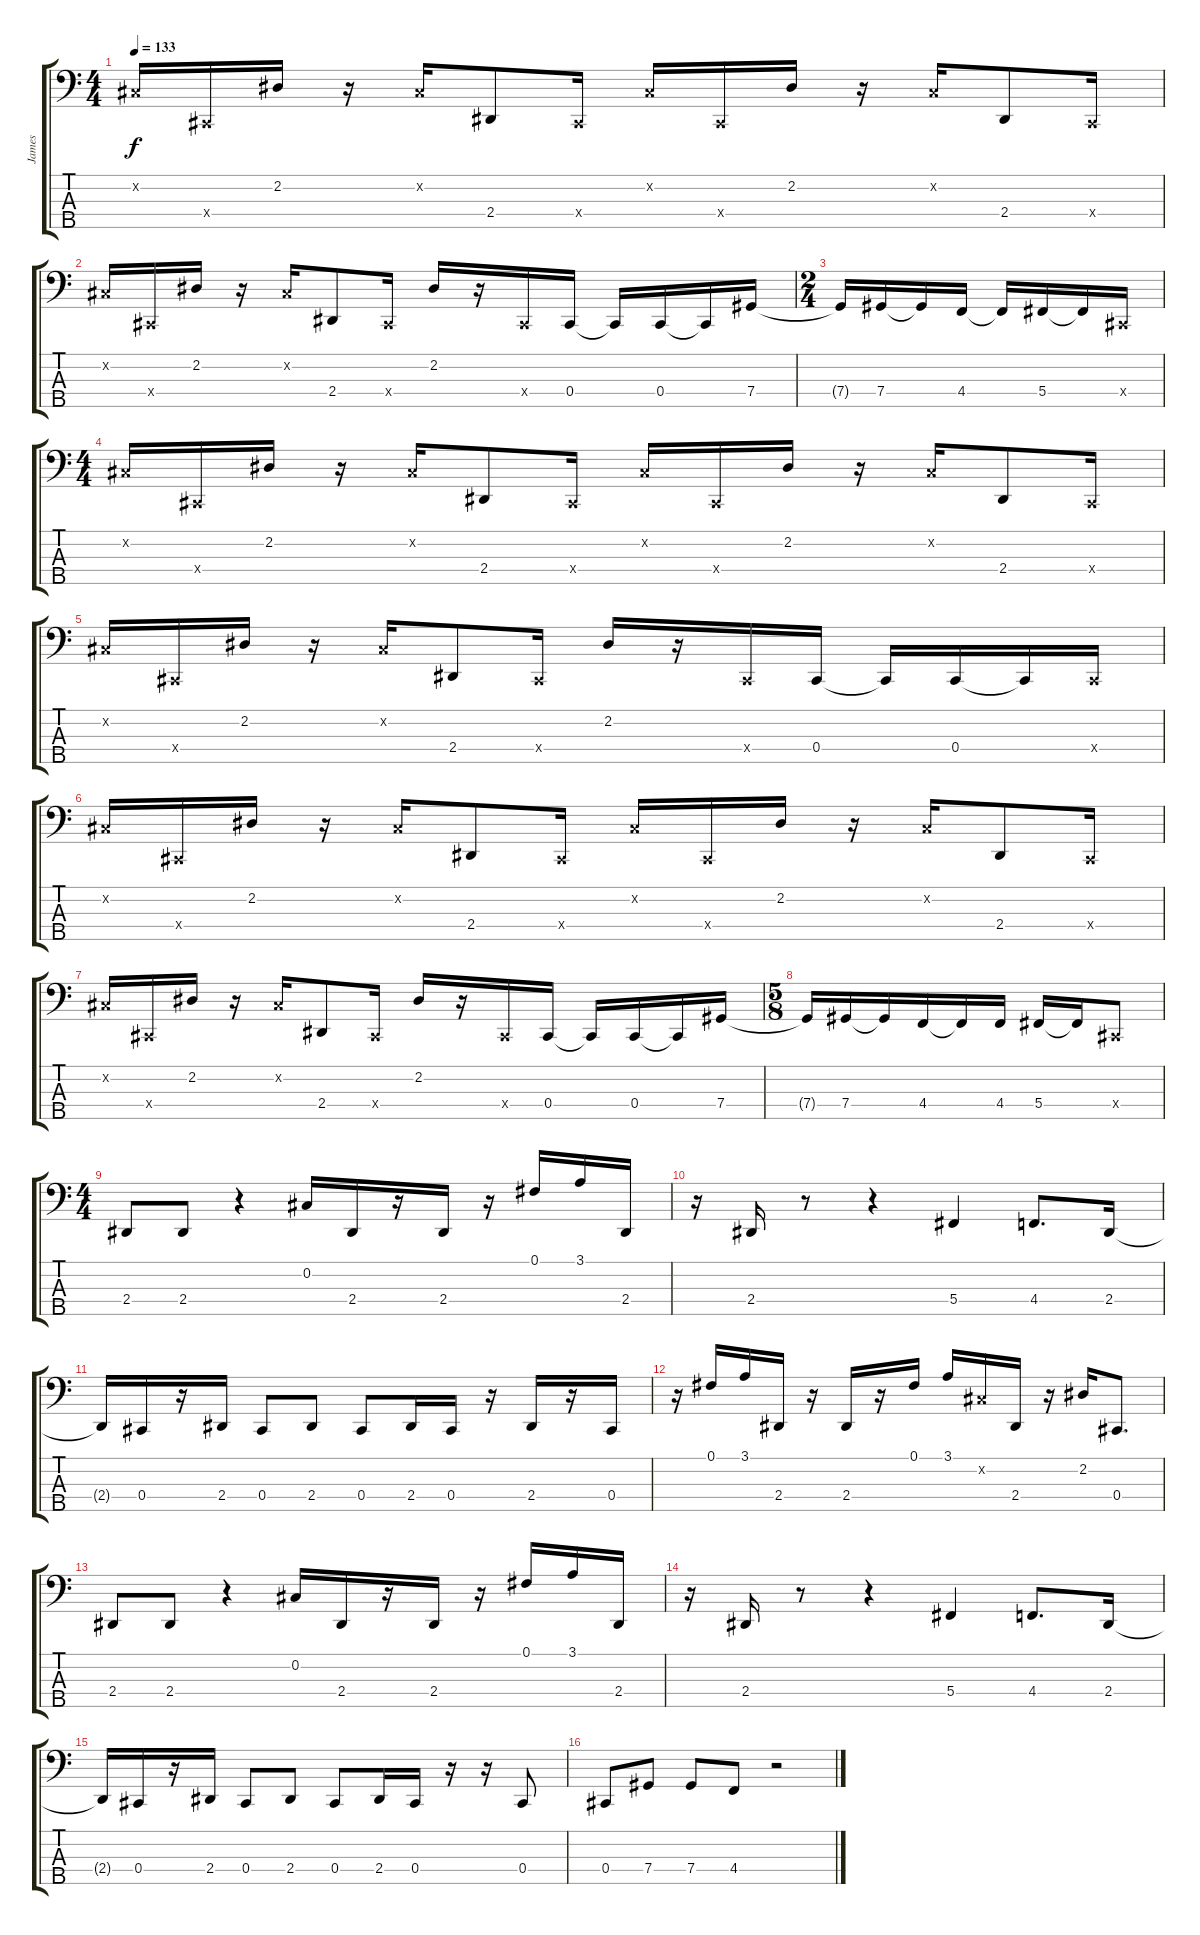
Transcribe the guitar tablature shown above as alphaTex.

\track ("James" "James") {instrument slapbass1}
\staff {score tabs}
\tuning (Gb2 Db2 Ab1 Db1 Ab0) {hide}
\ts (4 4)
\tempo 133
\clef f4
\ks c
0.2{x}.16{dy f} 0.4{x}.16 2.2.16 r.16 0.2{x}.16 2.4.8 0.4{x}.16 0.2{x}.16 0.4{x}.16 2.2.16 r.16 0.2{x}.16 2.4.8 0.4{x}.16 |
0.2{x}.16 0.4{x}.16 2.2.16 r.16 0.2{x}.16 2.4.8 0.4{x}.16 2.2.16 r.16 0.4{x}.16 0.4.16 0.4{t}.16 0.4.16 0.4{t}.16 7.4.16 |
\ts (2 4)
7.4{t}.16 7.4.16 7.4{t}.16 4.4.16 4.4{t}.16 5.4.16 5.4{t}.16 0.4{x}.16 |
\ts (4 4)
0.2{x}.16 0.4{x}.16 2.2.16 r.16 0.2{x}.16 2.4.8 0.4{x}.16 0.2{x}.16 0.4{x}.16 2.2.16 r.16 0.2{x}.16 2.4.8 0.4{x}.16 |
0.2{x}.16 0.4{x}.16 2.2.16 r.16 0.2{x}.16 2.4.8 0.4{x}.16 2.2.16 r.16 0.4{x}.16 0.4.16 0.4{t}.16 0.4.16 0.4{t}.16 0.4{x}.16 |
0.2{x}.16 0.4{x}.16 2.2.16 r.16 0.2{x}.16 2.4.8 0.4{x}.16 0.2{x}.16 0.4{x}.16 2.2.16 r.16 0.2{x}.16 2.4.8 0.4{x}.16 |
0.2{x}.16 0.4{x}.16 2.2.16 r.16 0.2{x}.16 2.4.8 0.4{x}.16 2.2.16 r.16 0.4{x}.16 0.4.16 0.4{t}.16 0.4.16 0.4{t}.16 7.4.16 |
\ts (5 8)
7.4{t}.16 7.4.16 7.4{t}.16 4.4.16 4.4{t}.16 4.4.16 5.4.16 5.4{t}.16 0.4{x}.8 |
\ts (4 4)
2.4.8 2.4.8 r.4 0.2.16 2.4.16 r.16 2.4.16 r.16 0.1.16 3.1.16 2.4.16 |
r.16 2.4.16 r.8 r.4 5.4.4 4.4.8{d} 2.4.16 |
2.4{t}.16 0.4.16 r.16 2.4.16 0.4.8 2.4.8 0.4.8 2.4.16 0.4.16 r.16 2.4.16 r.16 0.4.16 |
r.16 0.1.16 3.1.16 2.4.16 r.16 2.4.16 r.16 0.1.16 3.1.16 0.2{x}.16 2.4.16 r.16 2.2.16 0.4.8{d} |
2.4.8 2.4.8 r.4 0.2.16 2.4.16 r.16 2.4.16 r.16 0.1.16 3.1.16 2.4.16 |
r.16 2.4.16 r.8 r.4 5.4.4 4.4.8{d} 2.4.16 |
2.4{t}.16 0.4.16 r.16 2.4.16 0.4.8 2.4.8 0.4.8 2.4.16 0.4.16 r.16 r.16 0.4.8 |
0.4.8 7.4.8 7.4.8 4.4.8 r.2
